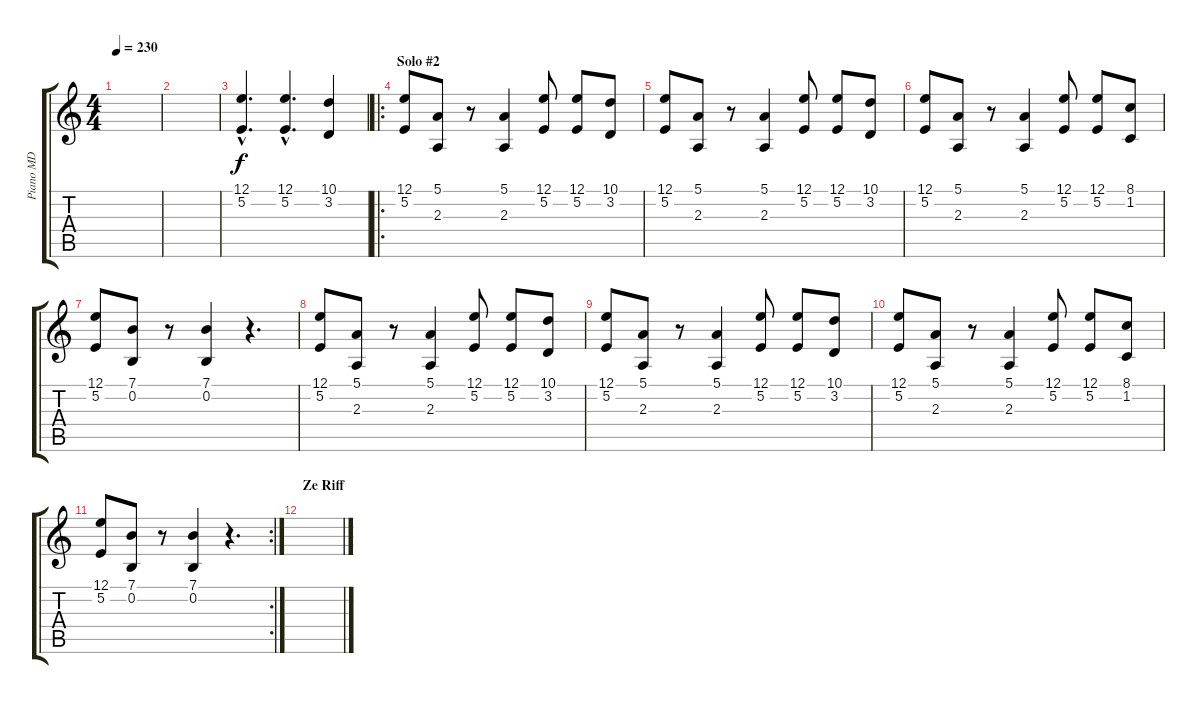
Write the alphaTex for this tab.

\track ("Piano MD" "Piano MD") {instrument acousticgrandpiano}
\staff {score tabs}
\tuning (E4 B3 G3 D3 A2 E2) {hide}
\ts (4 4)
\tempo 230
\clef g2
\ks c
|
|
(12.1{hac} 5.2{hac}).4{d} (12.1{hac} 5.2{hac}).4{d} (10.1 3.2).4 |
\ro
\section ("" "Solo #2")
(12.1 5.2).8 (5.1 2.3).8 r.8 (5.1 2.3).4 (12.1 5.2).8 (12.1 5.2).8 (10.1 3.2).8 |
(12.1 5.2).8 (5.1 2.3).8 r.8 (5.1 2.3).4 (12.1 5.2).8 (12.1 5.2).8 (10.1 3.2).8 |
(12.1 5.2).8 (5.1 2.3).8 r.8 (5.1 2.3).4 (12.1 5.2).8 (12.1 5.2).8 (8.1 1.2).8 |
(12.1 5.2).8 (7.1 0.2).8 r.8 (7.1 0.2).4 r.4{d} |
(12.1 5.2).8 (5.1 2.3).8 r.8 (5.1 2.3).4 (12.1 5.2).8 (12.1 5.2).8 (10.1 3.2).8 |
(12.1 5.2).8 (5.1 2.3).8 r.8 (5.1 2.3).4 (12.1 5.2).8 (12.1 5.2).8 (10.1 3.2).8 |
(12.1 5.2).8 (5.1 2.3).8 r.8 (5.1 2.3).4 (12.1 5.2).8 (12.1 5.2).8 (8.1 1.2).8 |
\rc 2
(12.1 5.2).8 (7.1 0.2).8 r.8 (7.1 0.2).4 r.4{d} |
\section ("" "Ze Riff")
